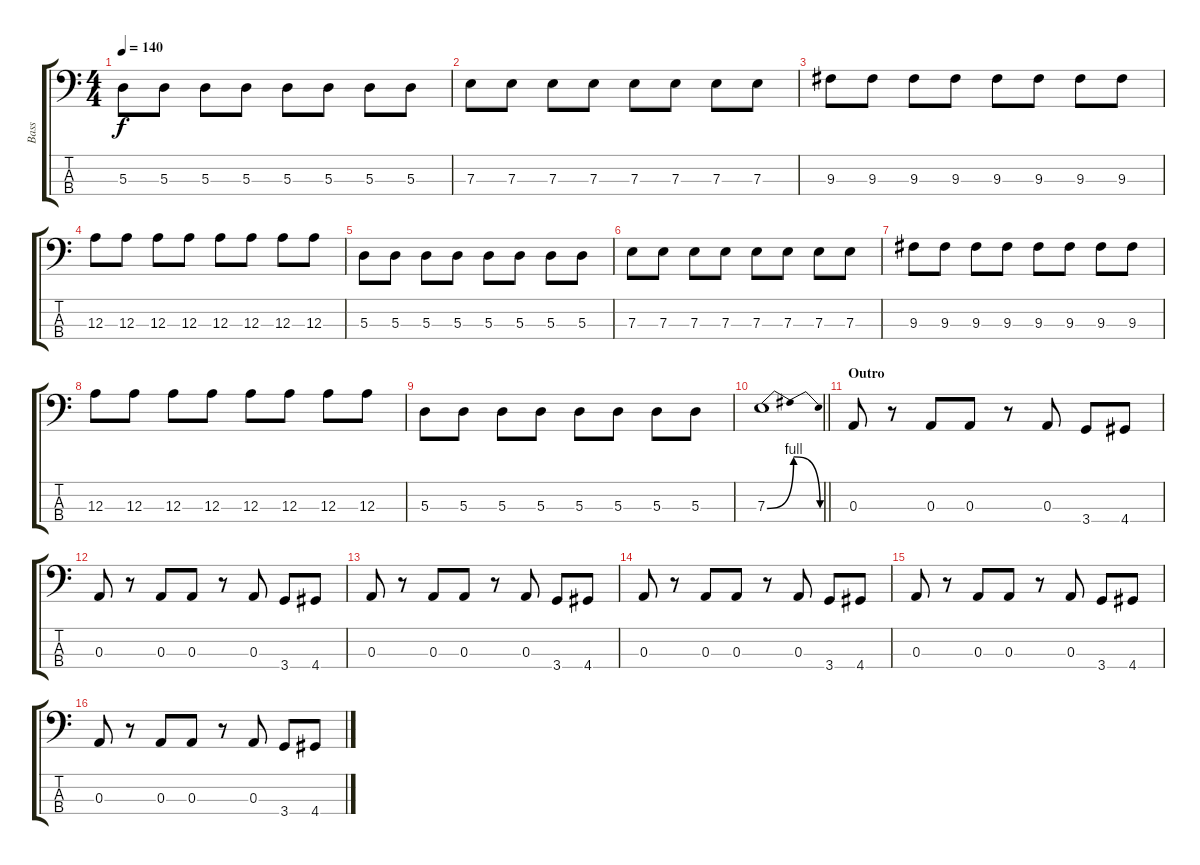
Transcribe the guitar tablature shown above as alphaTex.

\track ("Bass" "Bass") {instrument electricbassfinger}
\staff {score tabs}
\tuning (G2 D2 A1 E1) {hide}
\ts (4 4)
\tempo 140
\clef f4
\ks c
5.3.8{dy f} 5.3.8 5.3.8 5.3.8 5.3.8 5.3.8 5.3.8 5.3.8 |
7.3.8 7.3.8 7.3.8 7.3.8 7.3.8 7.3.8 7.3.8 7.3.8 |
9.3.8 9.3.8 9.3.8 9.3.8 9.3.8 9.3.8 9.3.8 9.3.8 |
12.3.8 12.3.8 12.3.8 12.3.8 12.3.8 12.3.8 12.3.8 12.3.8 |
5.3.8 5.3.8 5.3.8 5.3.8 5.3.8 5.3.8 5.3.8 5.3.8 |
7.3.8 7.3.8 7.3.8 7.3.8 7.3.8 7.3.8 7.3.8 7.3.8 |
9.3.8 9.3.8 9.3.8 9.3.8 9.3.8 9.3.8 9.3.8 9.3.8 |
12.3.8 12.3.8 12.3.8 12.3.8 12.3.8 12.3.8 12.3.8 12.3.8 |
5.3.8 5.3.8 5.3.8 5.3.8 5.3.8 5.3.8 5.3.8 5.3.8 |
\barLineRight lightlight
7.3{be (bendrelease 0 0 30 4 30 4 60 0)}.1 |
\section ("" "Outro")
0.3.8 r.8 0.3.8 0.3.8 r.8 0.3.8 3.4.8 4.4.8 |
0.3.8 r.8 0.3.8 0.3.8 r.8 0.3.8 3.4.8 4.4.8 |
0.3.8 r.8 0.3.8 0.3.8 r.8 0.3.8 3.4.8 4.4.8 |
0.3.8 r.8 0.3.8 0.3.8 r.8 0.3.8 3.4.8 4.4.8 |
0.3.8 r.8 0.3.8 0.3.8 r.8 0.3.8 3.4.8 4.4.8 |
0.3.8 r.8 0.3.8 0.3.8 r.8 0.3.8 3.4.8 4.4.8
